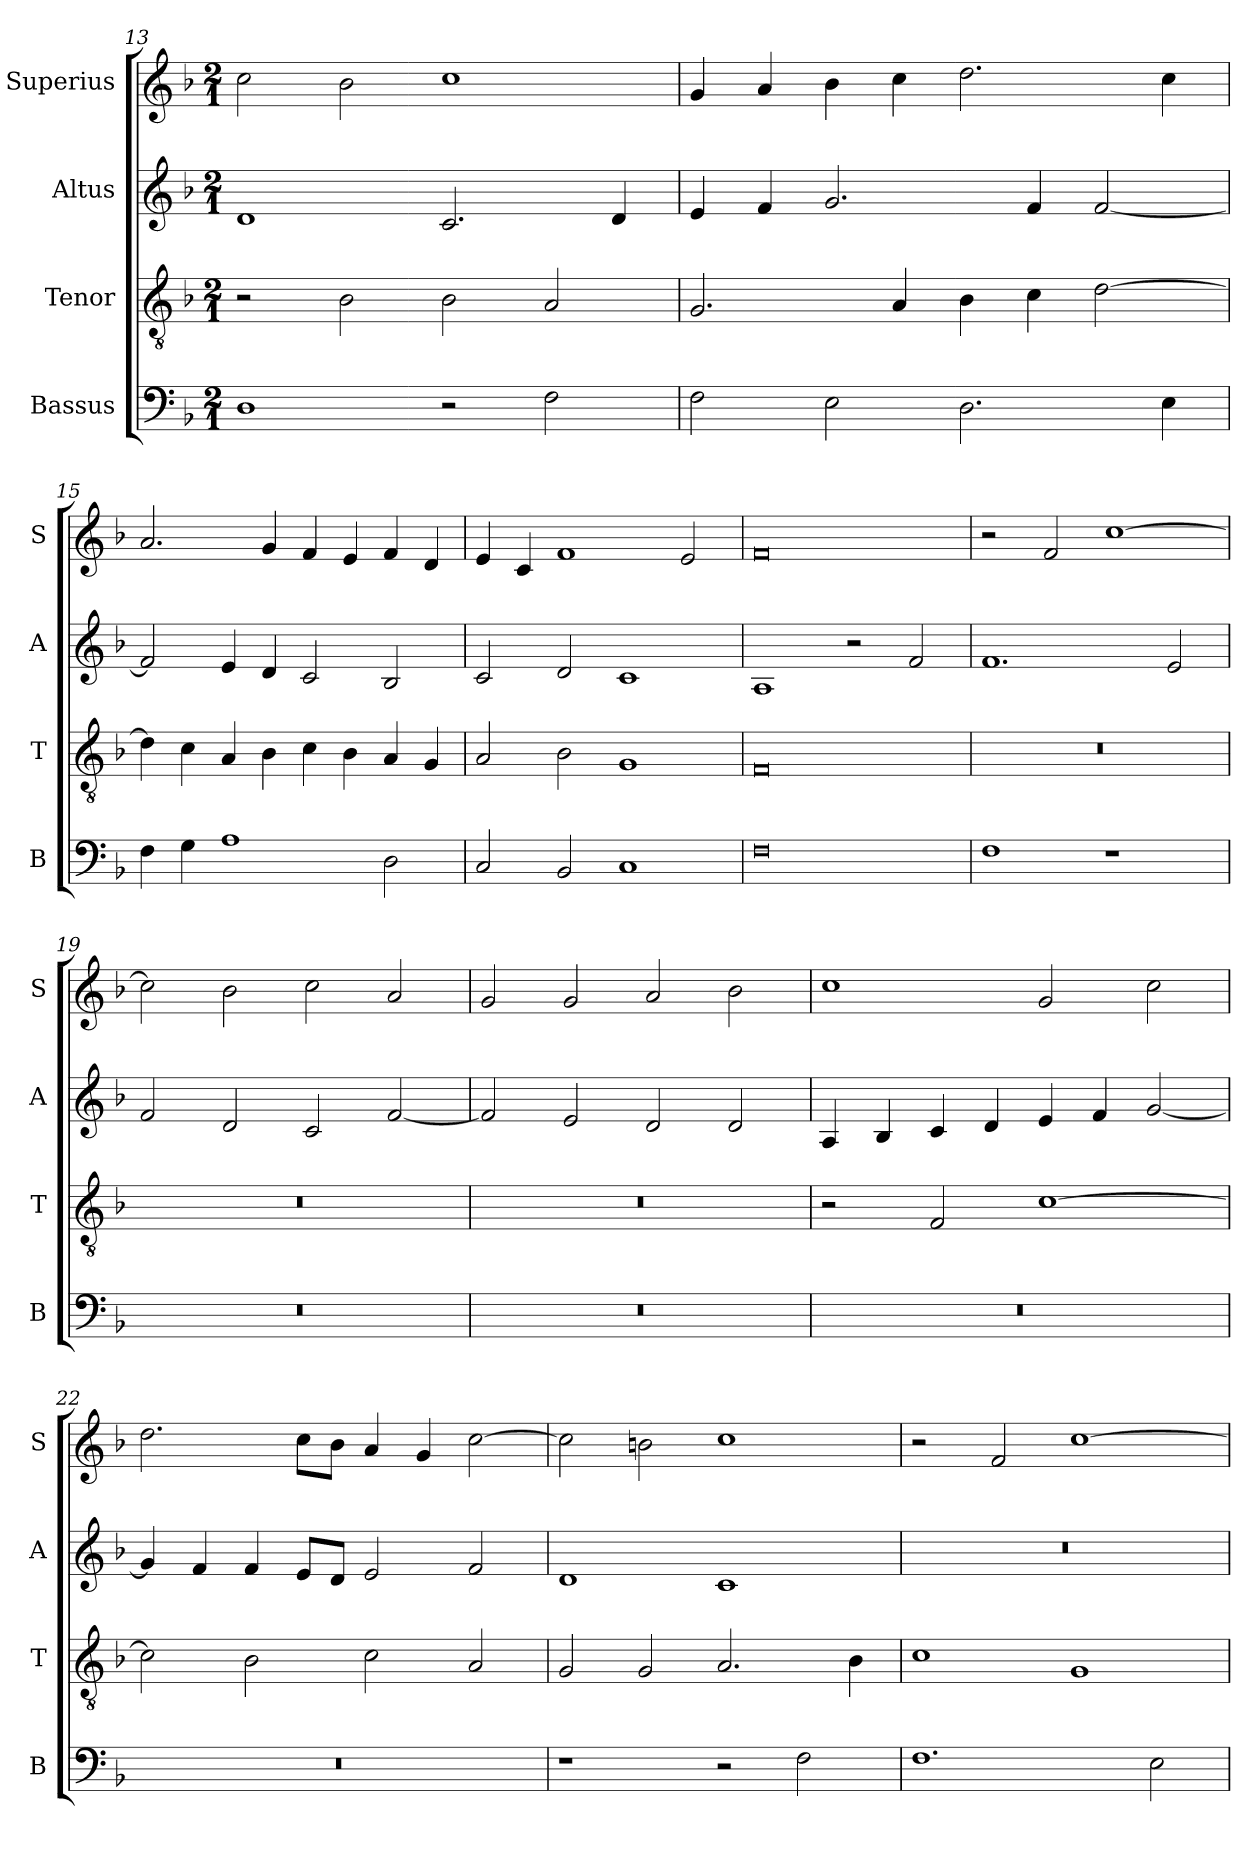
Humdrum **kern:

**kern	**kern	**kern	**kern
*part4	*part3	*part2	*part1
*staff4	*staff3	*staff2	*staff1
*I"Bassus	*I"Tenor	*I"Altus	*I"Superius
*I'B	*I'T	*I'A	*I'S
*clefF4	*clefGv2	*clefG2	*clefG2
*k[b-]	*k[b-]	*k[b-]	*k[b-]
*d:	*d:	*d:	*d:
*M2/1	*M2/1	*M2/1	*M2/1
=13	=13	=13	=13
1D	2r	1d	2cc
.	2B-	.	2b-
2r	2B-	2.c	1cc
2F	2A	.	.
.	.	4d	.
=14	=14	=14	=14
2F	2.G	4e	4g
.	.	4f	4a
2E	.	2.g	4b-
.	4A	.	4cc
2.D	4B-	.	2.dd
.	4c	4f	.
.	[2d	[2f	.
4E	.	.	4cc
=15	=15	=15	=15
4F	4d]	2f]	2.a
4G	4c	.	.
1A	4A	4e	.
.	4B-	4d	4g
.	4c	2c	4f
.	4B-	.	4e
2D	4A	2B-	4f
.	4G	.	4d
=16	=16	=16	=16
2C	2A	2c	4e
.	.	.	4c
2BB-	2B-	2d	1f
1C	1G	1c	.
.	.	.	2e
=17	=17	=17	=17
0F	0F	1A	0f
.	.	2r	.
.	.	2f	.
=18	=18	=18	=18
1F	0r	1.f	2r
.	.	.	2f
1r	.	.	[1cc
.	.	2e	.
=19	=19	=19	=19
0r	0r	2f	2cc]
.	.	2d	2b-
.	.	2c	2cc
.	.	[2f	2a
=20	=20	=20	=20
0r	0r	2f]	2g
.	.	2e	2g
.	.	2d	2a
.	.	2d	2b-
=21	=21	=21	=21
0r	2r	4A	1cc
.	.	4B-	.
.	2F	4c	.
.	.	4d	.
.	[1c	4e	2g
.	.	4f	.
.	.	[2g	2cc
=22	=22	=22	=22
0r	2c]	4g]	2.dd
.	.	4f	.
.	2B-	4f	.
.	.	8eL	8ccL
.	.	8dJ	8b-J
.	2c	2e	4a
.	.	.	4g
.	2A	2f	[2cc
=23	=23	=23	=23
1r	2G	1d	2cc]
.	2G	.	2bn
2r	2.A	1c	1cc
2F	.	.	.
.	4B-	.	.
=24	=24	=24	=24
1.F	1c	0r	2r
.	.	.	2f
.	1G	.	[1cc
2E	.	.	.
=	=	=	=
*-	*-	*-	*-
